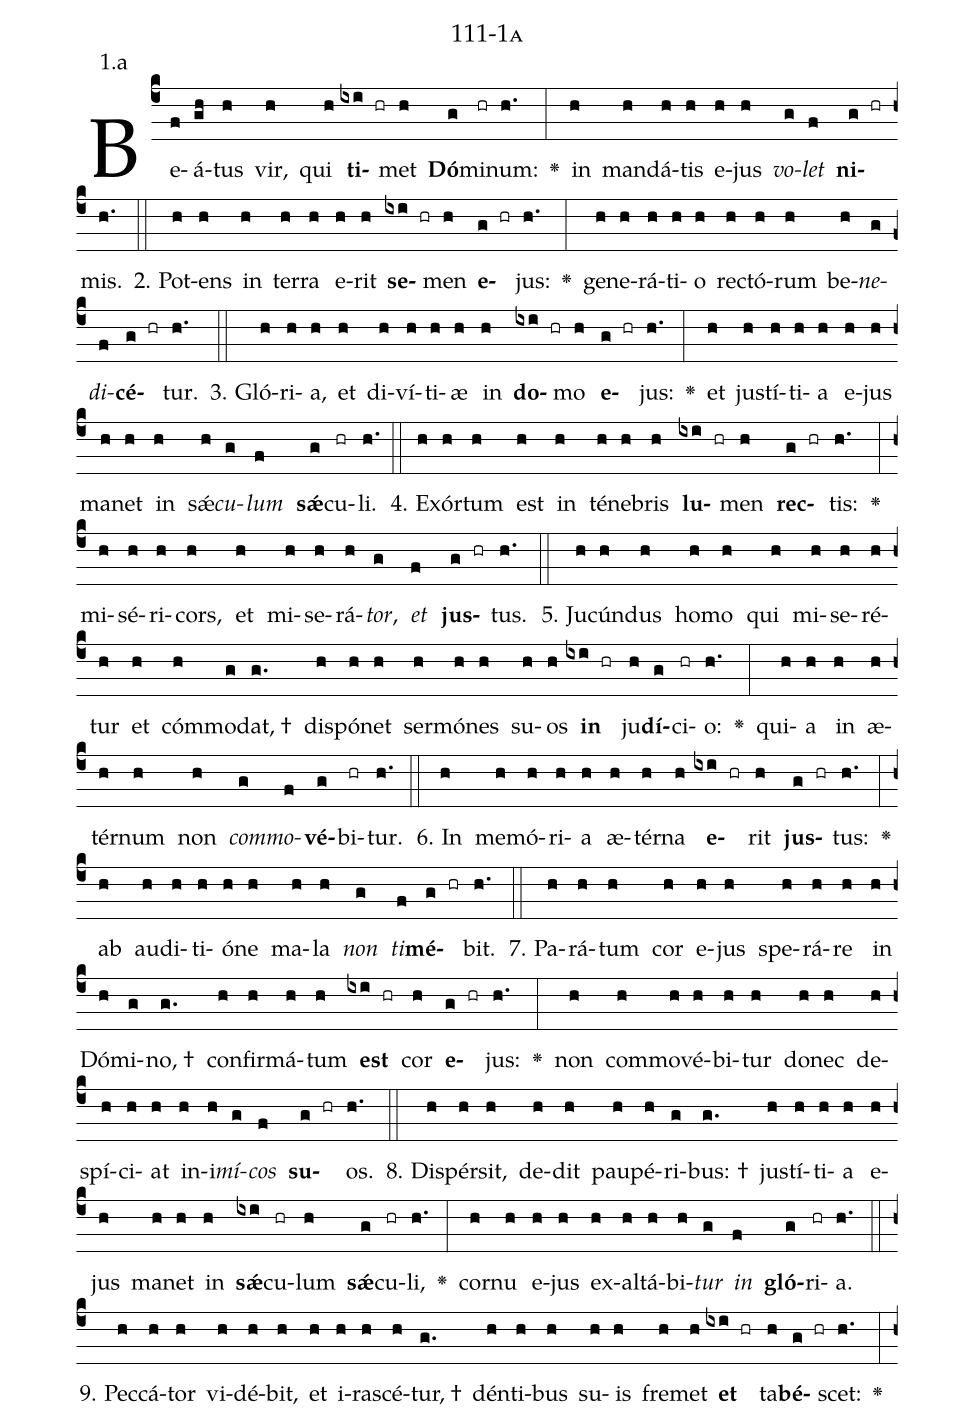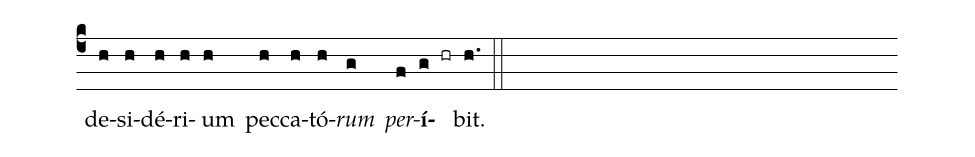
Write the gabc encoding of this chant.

name: 111-1a;
annotation: 1.a;
%%
(c4)Be(f)á(gh)tus(h) vir,(h) qui(h) <b>ti</b>(ixi hr)met(h) <b>Dó</b>(g)mi(hr)num:(h.) <v>\greheightstar</v>(:) in(h) man(h)dá(h)tis(h) e(h)jus(h) <i>vo</i>(g)<i>let</i>(f) <b>ni</b>(g hr)mis.(h.) (::)
2. Pot(h)ens(h) in(h) ter(h)ra(h) e(h)rit(h) <b>se</b>(ixi hr)men(h) <b>e</b>(g hr)jus:(h.) <v>\greheightstar</v>(:) ge(h)ne(h)rá(h)ti(h)o(h) rec(h)tó(h)rum(h) be(h)<i>ne</i>(g)<i>di</i>(f)<b>cé</b>(g hr)tur.(h.) (::)
3. Gló(h)ri(h)a,(h) et(h) di(h)ví(h)ti(h)æ(h) in(h) <b>do</b>(ixi hr)mo(h) <b>e</b>(g hr)jus:(h.) <v>\greheightstar</v>(:) et(h) jus(h)tí(h)ti(h)a(h) e(h)jus(h) ma(h)net(h) in(h) sǽ(h)<i>cu</i>(g)<i>lum</i>(f) <b>sǽ</b>(g)cu(hr)li.(h.) (::)
4. Ex(h)ór(h)tum(h) est(h) in(h) té(h)ne(h)bris(h) <b>lu</b>(ixi hr)men(h) <b>rec</b>(g hr)tis:(h.) <v>\greheightstar</v>(:) mi(h)sé(h)ri(h)cors,(h) et(h) mi(h)se(h)rá(h)<i>tor</i>,(g) <i>et</i>(f) <b>jus</b>(g hr)tus.(h.) (::)
5. Ju(h)cún(h)dus(h) ho(h)mo(h) qui(h) mi(h)se(h)ré(h)tur(h) et(h) cóm(h)mo(g)dat, †(g.) dis(h)pó(h)net(h) ser(h)mó(h)nes(h) su(h)os(h) <b>in</b>(ixi hr) ju(h)<b>dí</b>(g)ci(hr)o:(h.) <v>\greheightstar</v>(:) qui(h)a(h) in(h) æ(h)tér(h)num(h) non(h) <i>com</i>(g)<i>mo</i>(f)<b>vé</b>(g)bi(hr)tur.(h.) (::)
6. In(h) me(h)mó(h)ri(h)a(h) æ(h)tér(h)na(h) <b>e</b>(ixi hr)rit(h) <b>jus</b>(g hr)tus:(h.) <v>\greheightstar</v>(:) ab(h) au(h)di(h)ti(h)ó(h)ne(h) ma(h)la(h) <i>non</i>(g) <i>ti</i>(f)<b>mé</b>(g hr)bit.(h.) (::)
7. Pa(h)rá(h)tum(h) cor(h) e(h)jus(h) spe(h)rá(h)re(h) in(h) Dó(h)mi(g)no, †(g.) con(h)fir(h)má(h)tum(h) <b>est</b>(ixi hr) cor(h) <b>e</b>(g hr)jus:(h.) <v>\greheightstar</v>(:) non(h) com(h)mo(h)vé(h)bi(h)tur(h) do(h)nec(h) de(h)spí(h)ci(h)at(h) in(h)i(h)<i>mí</i>(g)<i>cos</i>(f) <b>su</b>(g hr)os.(h.) (::)
8. Di(h)spér(h)sit,(h) de(h)dit(h) pau(h)pé(h)ri(g)bus: †(g.) jus(h)tí(h)ti(h)a(h) e(h)jus(h) ma(h)net(h) in(h) <b>sǽ</b>(ixi)cu(hr)lum(h) <b>sǽ</b>(g)cu(hr)li,(h.) <v>\greheightstar</v>(:) cor(h)nu(h) e(h)jus(h) ex(h)al(h)tá(h)bi(h)<i>tur</i>(g) <i>in</i>(f) <b>gló</b>(g)ri(hr)a.(h.) (::)
9. Pec(h)cá(h)tor(h) vi(h)dé(h)bit,(h) et(h) i(h)ra(h)scé(h)tur, †(g.) dén(h)ti(h)bus(h) su(h)is(h) fre(h)met(h) <b>et</b>(ixi hr) ta(h)<b>bé</b>(g hr)scet:(h.) <v>\greheightstar</v>(:) de(h)si(h)dé(h)ri(h)um(h) pec(h)ca(h)tó(h)<i>rum</i>(g) <i>per</i>(f)<b>í</b>(g hr)bit.(h.) (::)
